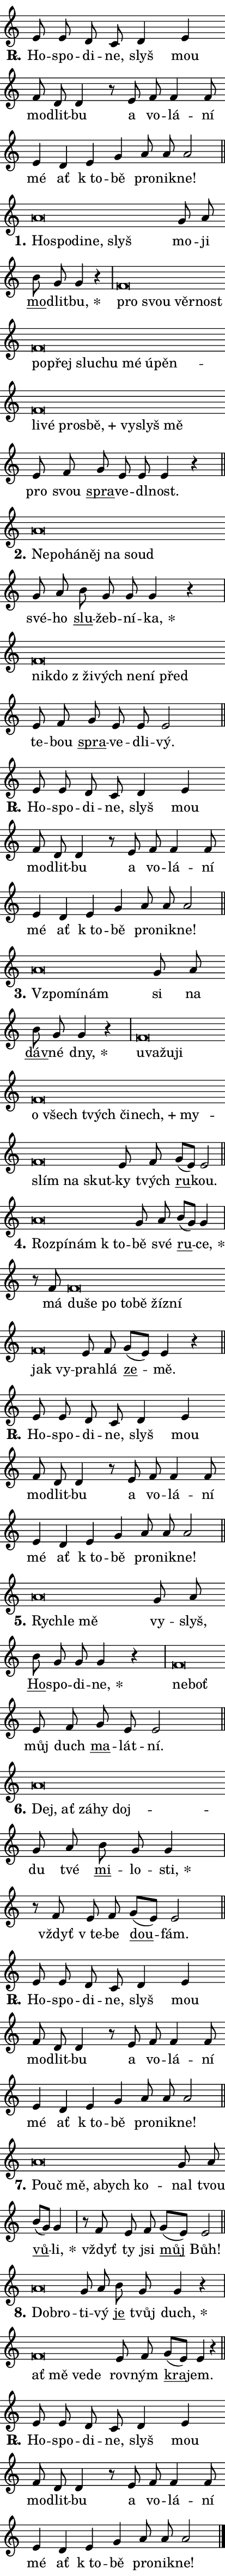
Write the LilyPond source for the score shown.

\version "2.22.1"
\header { tagline = "" }
\paper {
  indent = 0\cm
  top-margin = 0\cm
  right-margin = 0\cm
  bottom-margin = 0\cm
  left-margin = 0\cm
  paper-width = 7\cm
  page-breaking = #ly:one-page-breaking
  system-system-spacing.basic-distance = #11
  score-system-spacing.basic-distance = #11.3
  ragged-last = ##f
}


%% Author: Thomas Morley
%% https://lists.gnu.org/archive/html/lilypond-user/2020-05/msg00002.html
#(define (line-position grob)
"Returns position of @var[grob} in current system:
   @code{'start}, if at first time-step
   @code{'end}, if at last time-step
   @code{'middle} otherwise
"
  (let* ((col (ly:item-get-column grob))
         (ln (ly:grob-object col 'left-neighbor))
         (rn (ly:grob-object col 'right-neighbor))
         (col-to-check-left (if (ly:grob? ln) ln col))
         (col-to-check-right (if (ly:grob? rn) rn col))
         (break-dir-left
           (and
             (ly:grob-property col-to-check-left 'non-musical #f)
             (ly:item-break-dir col-to-check-left)))
         (break-dir-right
           (and
             (ly:grob-property col-to-check-right 'non-musical #f)
             (ly:item-break-dir col-to-check-right))))
        (cond ((eqv? 1 break-dir-left) 'start)
              ((eqv? -1 break-dir-right) 'end)
              (else 'middle))))

#(define (tranparent-at-line-position vctor)
  (lambda (grob)
  "Relying on @code{line-position} select the relevant enry from @var{vctor}.
Used to determine transparency,"
    (case (line-position grob)
      ((end) (not (vector-ref vctor 0)))
      ((middle) (not (vector-ref vctor 1)))
      ((start) (not (vector-ref vctor 2))))))

noteHeadBreakVisibility =
#(define-music-function (break-visibility)(vector?)
"Makes @code{NoteHead}s transparent relying on @var{break-visibility}"
#{
  \override NoteHead.transparent =
    #(tranparent-at-line-position break-visibility)
#})

#(define delete-ledgers-for-transparent-note-heads
  (lambda (grob)
    "Reads whether a @code{NoteHead} is transparent.
If so this @code{NoteHead} is removed from @code{'note-heads} from
@var{grob}, which is supposed to be @code{LedgerLineSpanner}.
As a result ledgers are not printed for this @code{NoteHead}"
    (let* ((nhds-array (ly:grob-object grob 'note-heads))
           (nhds-list
             (if (ly:grob-array? nhds-array)
                 (ly:grob-array->list nhds-array)
                 '()))
           ;; Relies on the transparent-property being done before
           ;; Staff.LedgerLineSpanner.after-line-breaking is executed.
           ;; This is fragile ...
           (to-keep
             (remove
               (lambda (nhd)
                 (ly:grob-property nhd 'transparent #f))
               nhds-list)))
      ;; TODO find a better method to iterate over grob-arrays, similiar
      ;; to filter/remove etc for lists
      ;; For now rebuilt from scratch
      (set! (ly:grob-object grob 'note-heads)  '())
      (for-each
        (lambda (nhd)
          (ly:pointer-group-interface::add-grob grob 'note-heads nhd))
        to-keep))))

hideNotes = {
  \noteHeadBreakVisibility #begin-of-line-visible
}
unHideNotes = {
  \noteHeadBreakVisibility #all-visible
}

% work-around for resetting accidentals
% https://lilypond.org/doc/v2.23/Documentation/notation/displaying-rhythms#unmetered-music
cadenzaMeasure = {
  \cadenzaOff
  \partial 1024 s1024
  \cadenzaOn
}

#(define-markup-command (accent layout props text) (markup?)
  "Underline accented syllable"
  (interpret-markup layout props
    #{\markup \override #'(offset . 4.3) \underline { #text }#}))

responsum = \markup \concat {
  "R" \hspace #-1.05 \path #0.1 #'((moveto 0 0.07) (lineto 0.9 0.8)) \hspace #0.05 "."
}

\layout {
    \context {
        \Staff
        \remove "Time_signature_engraver"
        \override LedgerLineSpanner.after-line-breaking = #delete-ledgers-for-transparent-note-heads
    }
    \context {
        \Voice {
            \override NoteHead.output-attributes = #'((class . "notehead"))
            \override Hairpin.height = #0.55
        }
    }
    \context {
        \Lyrics {
            \override StanzaNumber.output-attributes = #'((class . "stanzanumber"))
            \override LyricSpace.minimum-distance = #0.9
            \override LyricText.font-name = #"TeX Gyre Schola"
            \override LyricText.font-size = 1
            \override StanzaNumber.font-name = #"TeX Gyre Schola Bold"
            \override StanzaNumber.font-size = 1
        }
    }
}

% magnetic-lyrics.ily
%
%   written by
%     Jean Abou Samra <jean@abou-samra.fr>
%     Werner Lemberg <wl@gnu.org>
%
%   adapted by
%     Jiri Hon <jiri.hon@gmail.com>
%
% Version 2022-Apr-15

% https://www.mail-archive.com/lilypond-user@gnu.org/msg149350.html

#(define (Left_hyphen_pointer_engraver context)
   "Collect syllable-hyphen-syllable occurrences in lyrics and store
them in properties.  This engraver only looks to the left.  For
example, if the lyrics input is @code{foo -- bar}, it does the
following.

@itemize @bullet
@item
Set the @code{text} property of the @code{LyricHyphen} grob between
@q{foo} and @q{bar} to @code{foo}.

@item
Set the @code{left-hyphen} property of the @code{LyricText} grob with
text @q{foo} to the @code{LyricHyphen} grob between @q{foo} and
@q{bar}.
@end itemize

Use this auxiliary engraver in combination with the
@code{lyric-@/text::@/apply-@/magnetic-@/offset!} hook."
   (let ((hyphen #f)
         (text #f))
     (make-engraver
      (acknowledgers
       ((lyric-syllable-interface engraver grob source-engraver)
        (set! text grob)))
      (end-acknowledgers
       ((lyric-hyphen-interface engraver grob source-engraver)
        ;(when (not (grob::has-interface grob 'lyric-space-interface))
          (set! hyphen grob)));)
      ((stop-translation-timestep engraver)
       (when (and text hyphen)
         (ly:grob-set-object! text 'left-hyphen hyphen))
       (set! text #f)
       (set! hyphen #f)))))

#(define (lyric-text::apply-magnetic-offset! grob)
   "If the space between two syllables is less than the value in
property @code{LyricText@/.details@/.squash-threshold}, move the right
syllable to the left so that it gets concatenated with the left
syllable.

Use this function as a hook for
@code{LyricText@/.after-@/line-@/breaking} if the
@code{Left_@/hyphen_@/pointer_@/engraver} is active."
   (let ((hyphen (ly:grob-object grob 'left-hyphen #f)))
     (when hyphen
       (let ((left-text (ly:spanner-bound hyphen LEFT)))
         (when (grob::has-interface left-text 'lyric-syllable-interface)
           (let* ((common (ly:grob-common-refpoint grob left-text X))
                  (this-x-ext (ly:grob-extent grob common X))
                  (left-x-ext
                   (begin
                     ;; Trigger magnetism for left-text.
                     (ly:grob-property left-text 'after-line-breaking)
                     (ly:grob-extent left-text common X)))
                  ;; `delta` is the gap width between two syllables.
                  (delta (- (interval-start this-x-ext)
                            (interval-end left-x-ext)))
                  (details (ly:grob-property grob 'details))
                  (threshold (assoc-get 'squash-threshold details 0.2)))
             (when (< delta threshold)
               (let* (;; We have to manipulate the input text so that
                      ;; ligatures crossing syllable boundaries are not
                      ;; disabled.  For languages based on the Latin
                      ;; script this is essentially a beautification.
                      ;; However, for non-Western scripts it can be a
                      ;; necessity.
                      (lt (ly:grob-property left-text 'text))
                      (rt (ly:grob-property grob 'text))
                      (is-space (grob::has-interface hyphen 'lyric-space-interface))
                      (space (if is-space " " ""))
                      (space-markup (grob-interpret-markup grob " "))
                      (space-size (interval-length (ly:stencil-extent space-markup X)))
                      (extra-delta (if is-space space-size 0))
                      ;; Append new syllable.
                      (ltrt-space (if (and (string? lt) (string? rt))
                                (string-append lt space rt)
                                (make-concat-markup (list lt space rt))))
                      ;; Right-align `ltrt` to the right side.
                      (ltrt-space-markup (grob-interpret-markup
                               grob
                               (make-translate-markup
                                (cons (interval-length this-x-ext) 0)
                                (make-right-align-markup ltrt-space)))))
                 (begin
                   ;; Don't print `left-text`.
                   (ly:grob-set-property! left-text 'stencil #f)
                   ;; Set text and stencil (which holds all collected
                   ;; syllables so far) and shift it to the left.
                   (ly:grob-set-property! grob 'text ltrt-space)
                   (ly:grob-set-property! grob 'stencil ltrt-space-markup)
                   (ly:grob-translate-axis! grob (- (- delta extra-delta)) X))))))))))


#(define (lyric-hyphen::displace-bounds-first grob)
   ;; Make very sure this callback isn't triggered too early.
   (let ((left (ly:spanner-bound grob LEFT))
         (right (ly:spanner-bound grob RIGHT)))
     (ly:grob-property left 'after-line-breaking)
     (ly:grob-property right 'after-line-breaking)
     (ly:lyric-hyphen::print grob)))

squashThreshold = #0.4

\layout {
  \context {
    \Lyrics
    \consists #Left_hyphen_pointer_engraver
    \override LyricText.after-line-breaking =
      #lyric-text::apply-magnetic-offset!
    \override LyricHyphen.stencil = #lyric-hyphen::displace-bounds-first
    \override LyricText.details.squash-threshold = \squashThreshold
    \override LyricHyphen.minimum-distance = 0
    \override LyricHyphen.minimum-length = \squashThreshold
  }
}

squash = \override LyricText.details.squash-threshold = 9999
unSquash = \override LyricText.details.squash-threshold = \squashThreshold

left = \override LyricText.self-alignment-X = #LEFT
unLeft = \revert LyricText.self-alignment-X

starOffset = #(lambda (grob) 
                (let ((x_offset (ly:self-alignment-interface::aligned-on-x-parent grob)))
                  (if (= x_offset 0) 0 (+ x_offset 1.2))))

star = #(define-music-function (syllable)(string?)
"Append star separator at the end of a syllable"
#{
  \once \override LyricText.X-offset = #starOffset
  \lyricmode { \markup {
    #syllable
    \override #'((font-name . "TeX Gyre Schola Bold")) \hspace #0.2 \lower #0.65 \larger "*"
  } }
#})

starAccent = #(define-music-function (syllable)(string?)
"Append star separator at the end of a syllable and make accent"
#{
  \once \override LyricText.X-offset = #starOffset
  \lyricmode { \markup {
    \accent #syllable
    \override #'((font-name . "TeX Gyre Schola Bold")) \hspace #0.2 \lower #0.65 \larger "*"
  } }
#})

breath = #(define-music-function (syllable)(string?)
"Append breathing indicator at the end of a syllable"
#{
  \lyricmode { \markup { #syllable "+" } }
#})

optionalBreath = #(define-music-function (syllable)(string?)
"Append optional breathing indicator at the end of a syllable"
#{
  \lyricmode { \markup { #syllable "(+)" } }
#})


\score {
    <<
        \new Voice = "melody" { \cadenzaOn \key c \major \relative { e'8 e d c \bar "" d4 e \bar "" f8 d d4 \bar "" r8 e f f4 f8 \bar "" e4 d \bar "" e g \bar "" a8 a a2 \cadenzaMeasure \bar "||" \break } }
        \new Lyrics \lyricsto "melody" { \lyricmode { \set stanza = \responsum
Ho -- spo -- di -- ne, slyš mou mo -- dlit -- bu a vo -- lá -- ní mé ať "k to" -- bě pro -- nik -- ne! } }
    >>
    \layout {}
}

\score {
    <<
        \new Voice = "melody" { \cadenzaOn \key c \major \relative { a'\breve*1/16 \hideNotes \breve*1/16 \bar "" \breve*1/16 \bar "" \breve*1/16 \breve*1/16 \bar "" \unHideNotes g8 a \bar "" b g g4 r \cadenzaMeasure \bar "|" f\breve*1/16 \hideNotes \breve*1/16 \bar "" \breve*1/16 \bar "" \breve*1/16 \bar "" \breve*1/16 \bar "" \breve*1/16 \bar "" \breve*1/16 \bar "" \breve*1/16 \bar "" \breve*1/16 \bar "" \breve*1/16 \bar "" \breve*1/16 \bar "" \breve*1/16 \bar "" \breve*1/16 \bar "" \breve*1/16 \bar "" \breve*1/16 \bar "" \breve*1/16 \bar "" \breve*1/16 \breve*1/16 \bar "" \unHideNotes e8 f \bar "" g e e e4 r \cadenzaMeasure \bar "||" \break } }
        \new Lyrics \lyricsto "melody" { \lyricmode { \set stanza = "1."
\left Ho -- \squash spo -- di -- ne, slyš \unLeft \unSquash mo -- ji \markup \accent mo -- dlit -- \star bu, \left pro \squash svou věr -- nost po -- přej slu -- chu mé ú -- pěn -- li -- vé pro -- \breath "sbě," vy -- slyš mě \unLeft \unSquash pro svou \markup \accent spra -- ve -- dl -- nost. } }
    >>
    \layout {}
}

\score {
    <<
        \new Voice = "melody" { \cadenzaOn \key c \major \relative { a'\breve*1/16 \hideNotes \breve*1/16 \bar "" \breve*1/16 \bar "" \breve*1/16 \bar "" \breve*1/16 \breve*1/16 \bar "" \unHideNotes g8 a \bar "" b g g g4 r \cadenzaMeasure \bar "|" f\breve*1/16 \hideNotes \breve*1/16 \bar "" \breve*1/16 \bar "" \breve*1/16 \bar "" \breve*1/16 \bar "" \breve*1/16 \breve*1/16 \bar "" \unHideNotes e8 f \bar "" g e e e2 \cadenzaMeasure \bar "||" \break } }
        \new Lyrics \lyricsto "melody" { \lyricmode { \set stanza = "2."
\left Ne -- \squash po -- há -- něj na soud \unLeft \unSquash své -- ho \markup \accent slu -- žeb -- ní -- \star ka, \left ni -- \squash kdo "z ži" -- vých ne -- ní před \unLeft \unSquash te -- bou \markup \accent spra -- ve -- dli -- vý. } }
    >>
    \layout {}
}

\score {
    <<
        \new Voice = "melody" { \cadenzaOn \key c \major \relative { e'8 e d c \bar "" d4 e \bar "" f8 d d4 \bar "" r8 e f f4 f8 \bar "" e4 d \bar "" e g \bar "" a8 a a2 \cadenzaMeasure \bar "||" \break } }
        \new Lyrics \lyricsto "melody" { \lyricmode { \set stanza = \responsum
Ho -- spo -- di -- ne, slyš mou mo -- dlit -- bu a vo -- lá -- ní mé ať "k to" -- bě pro -- nik -- ne! } }
    >>
    \layout {}
}

\score {
    <<
        \new Voice = "melody" { \cadenzaOn \key c \major \relative { a'\breve*1/16 \hideNotes \breve*1/16 \breve*1/16 \bar "" \unHideNotes g8 a \bar "" b g g4 r \cadenzaMeasure \bar "|" f\breve*1/16 \hideNotes \breve*1/16 \bar "" \breve*1/16 \bar "" \breve*1/16 \bar "" \breve*1/16 \bar "" \breve*1/16 \bar "" \breve*1/16 \bar "" \breve*1/16 \bar "" \breve*1/16 \bar "" \breve*1/16 \bar "" \breve*1/16 \bar "" \breve*1/16 \breve*1/16 \bar "" \unHideNotes e8 f \bar "" g[( e)] e2 \cadenzaMeasure \bar "||" \break } }
        \new Lyrics \lyricsto "melody" { \lyricmode { \set stanza = "3."
\left Vzpo -- \squash mí -- nám \unLeft \unSquash si na \markup \accent dáv -- né \star dny, \left u -- \squash va -- žu -- ji o všech tvých či -- \breath "nech," my -- slím na skut -- \unLeft \unSquash ky tvých \markup \accent ru -- kou. } }
    >>
    \layout {}
}

\score {
    <<
        \new Voice = "melody" { \cadenzaOn \key c \major \relative { a'\breve*1/16 \hideNotes \breve*1/16 \bar "" \breve*1/16 \breve*1/16 \bar "" \unHideNotes g8 a \bar "" b[( g)] g4 \cadenzaMeasure \bar "|" r8 f8 f\breve*1/16 \hideNotes \breve*1/16 \bar "" \breve*1/16 \bar "" \breve*1/16 \bar "" \breve*1/16 \bar "" \breve*1/16 \bar "" \breve*1/16 \bar "" \breve*1/16 \breve*1/16 \bar "" \unHideNotes e8 f \bar "" g[( e)] e4 r \cadenzaMeasure \bar "||" \break } }
        \new Lyrics \lyricsto "melody" { \lyricmode { \set stanza = "4."
\left Roz -- \squash pí -- nám "k to" -- \unLeft \unSquash bě své \markup \accent ru -- \star ce, má \left du -- \squash še po to -- bě žíz -- ní jak vy -- \unLeft \unSquash pra -- hlá \markup \accent ze -- mě. } }
    >>
    \layout {}
}

\score {
    <<
        \new Voice = "melody" { \cadenzaOn \key c \major \relative { e'8 e d c \bar "" d4 e \bar "" f8 d d4 \bar "" r8 e f f4 f8 \bar "" e4 d \bar "" e g \bar "" a8 a a2 \cadenzaMeasure \bar "||" \break } }
        \new Lyrics \lyricsto "melody" { \lyricmode { \set stanza = \responsum
Ho -- spo -- di -- ne, slyš mou mo -- dlit -- bu a vo -- lá -- ní mé ať "k to" -- bě pro -- nik -- ne! } }
    >>
    \layout {}
}

\score {
    <<
        \new Voice = "melody" { \cadenzaOn \key c \major \relative { a'\breve*1/16 \hideNotes \breve*1/16 \breve*1/16 \bar "" \unHideNotes g8 a \bar "" b g g g4 r \cadenzaMeasure \bar "|" f\breve*1/16 \hideNotes \breve*1/16 \bar "" \unHideNotes e8 f \bar "" g e e2 \cadenzaMeasure \bar "||" \break } }
        \new Lyrics \lyricsto "melody" { \lyricmode { \set stanza = "5."
\left Rych -- \squash le mě \unLeft \unSquash vy -- slyš, \markup \accent Ho -- spo -- di -- \star ne, \left ne -- \squash boť \unLeft \unSquash můj duch \markup \accent ma -- lát -- ní. } }
    >>
    \layout {}
}

\score {
    <<
        \new Voice = "melody" { \cadenzaOn \key c \major \relative { a'\breve*1/16 \hideNotes \breve*1/16 \bar "" \breve*1/16 \bar "" \breve*1/16 \breve*1/16 \bar "" \unHideNotes g8 a \bar "" b g g4 \cadenzaMeasure \bar "|" r8 f8 e8 f \bar "" g[( e)] e2 \cadenzaMeasure \bar "||" \break } }
        \new Lyrics \lyricsto "melody" { \lyricmode { \set stanza = "6."
\left Dej, \squash ať zá -- hy doj -- \unLeft \unSquash du tvé \markup \accent mi -- lo -- \star sti, vždyť "v te" -- be \markup \accent dou -- fám. } }
    >>
    \layout {}
}

\score {
    <<
        \new Voice = "melody" { \cadenzaOn \key c \major \relative { e'8 e d c \bar "" d4 e \bar "" f8 d d4 \bar "" r8 e f f4 f8 \bar "" e4 d \bar "" e g \bar "" a8 a a2 \cadenzaMeasure \bar "||" \break } }
        \new Lyrics \lyricsto "melody" { \lyricmode { \set stanza = \responsum
Ho -- spo -- di -- ne, slyš mou mo -- dlit -- bu a vo -- lá -- ní mé ať "k to" -- bě pro -- nik -- ne! } }
    >>
    \layout {}
}

\score {
    <<
        \new Voice = "melody" { \cadenzaOn \key c \major \relative { a'\breve*1/16 \hideNotes \breve*1/16 \bar "" \breve*1/16 \bar "" \breve*1/16 \bar "" \breve*1/16 \breve*1/16 \bar "" \unHideNotes g8 a \bar "" b[( g)] g4 \cadenzaMeasure \bar "|" r8 f8 e8 f \bar "" g[( e)] e2 \cadenzaMeasure \bar "||" \break } }
        \new Lyrics \lyricsto "melody" { \lyricmode { \set stanza = "7."
\left Po -- \squash uč mě, a -- bych ko -- \unLeft \unSquash nal tvou \markup \accent vů -- \star li, vždyť ty jsi \markup \accent můj Bůh! } }
    >>
    \layout {}
}

\score {
    <<
        \new Voice = "melody" { \cadenzaOn \key c \major \relative { a'\breve*1/16 \hideNotes \breve*1/16 \bar "" \unHideNotes g8 a \bar "" b g g4 r \cadenzaMeasure \bar "|" f\breve*1/16 \hideNotes \breve*1/16 \bar "" \breve*1/16 \breve*1/16 \bar "" \unHideNotes e8 f \bar "" g[( e)] e4 r \cadenzaMeasure \bar "||" \break } }
        \new Lyrics \lyricsto "melody" { \lyricmode { \set stanza = "8."
\left Dob -- \squash ro -- \unLeft \unSquash ti -- vý \markup \accent je tvůj \star duch, \left ať \squash mě ve -- de \unLeft \unSquash rov -- ným \markup \accent kra -- jem. } }
    >>
    \layout {}
}

\score {
    <<
        \new Voice = "melody" { \cadenzaOn \key c \major \relative { e'8 e d c \bar "" d4 e \bar "" f8 d d4 \bar "" r8 e f f4 f8 \bar "" e4 d \bar "" e g \bar "" a8 a a2 \cadenzaMeasure \bar "||" \break } \bar "|." }
        \new Lyrics \lyricsto "melody" { \lyricmode { \set stanza = \responsum
Ho -- spo -- di -- ne, slyš mou mo -- dlit -- bu a vo -- lá -- ní mé ať "k to" -- bě pro -- nik -- ne! } }
    >>
    \layout {}
}
